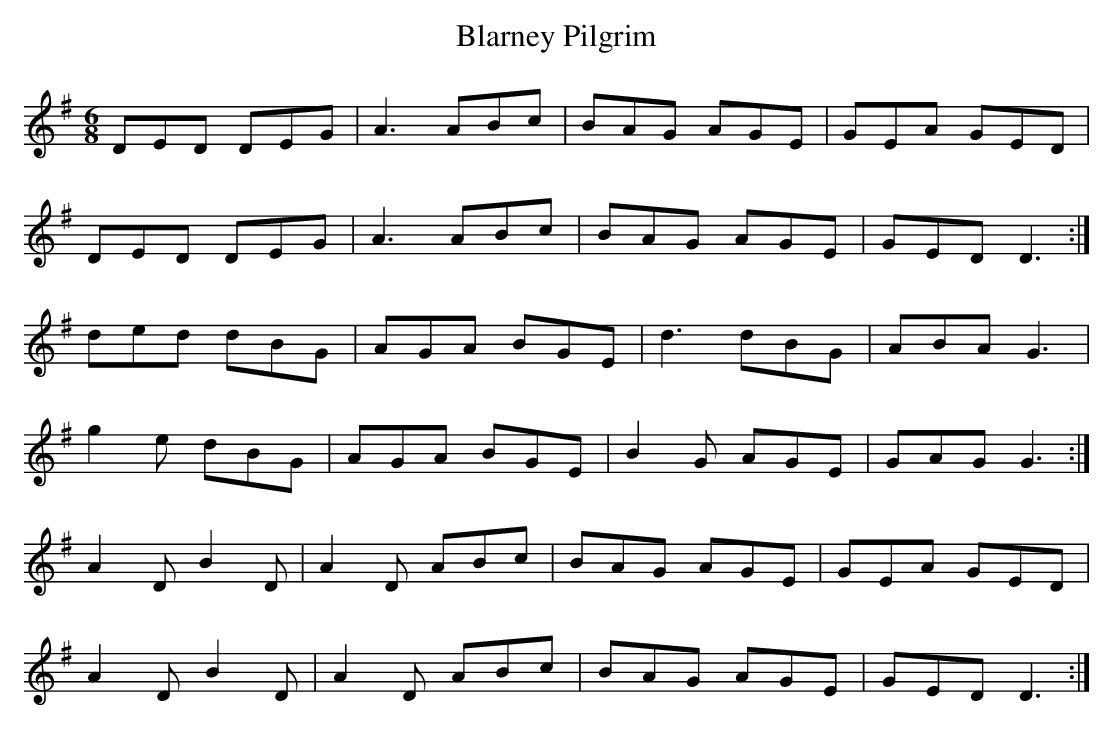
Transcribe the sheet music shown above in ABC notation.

X:1
T: Blarney Pilgrim
M: 6/8
L: 1/8
K: Dmix
DED DEG|A3 ABc|BAG AGE|GEA GED|
DED DEG|A3 ABc|BAG AGE|GED D3 :|
ded dBG|AGA BGE|d3 dBG|ABA G3|
g2e dBG|AGA BGE|B2G AGE|GAG G3 :|
A2D B2D|A2D ABc|BAG AGE|GEA GED|
A2D B2D|A2D ABc|BAG AGE|GED D3 :|
